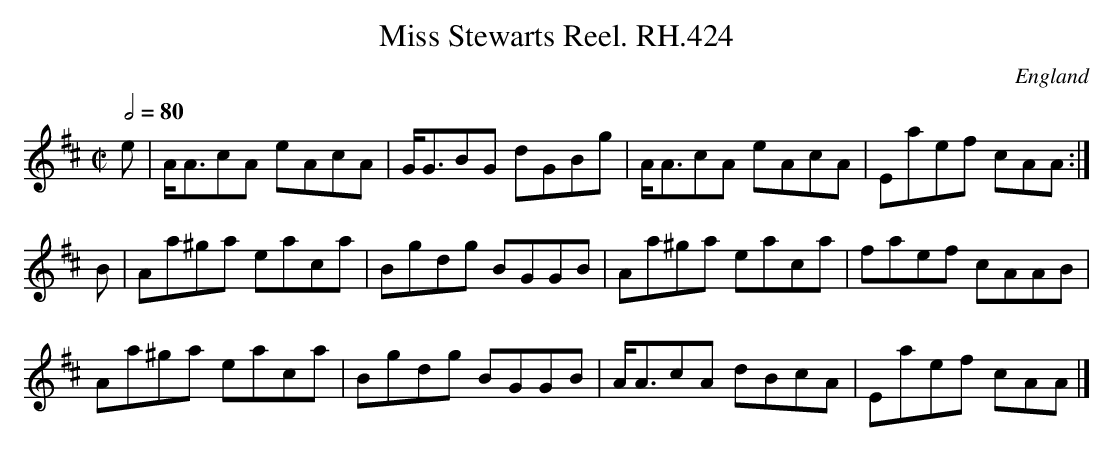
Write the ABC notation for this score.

X:1
T:Miss Stewarts Reel. RH.424
L:1/8
M:C|
O:England
Q:1/2=80
K:D
e|A<AcA eAcA|G<GBG dGBg|A<AcA eAcA|Eaef cAA:|!
B|Aa^ga eaca|Bgdg BGGB|Aa^ga eaca|faef cAAB|!
Aa^ga eaca|Bgdg BGGB|A<AcA dBcA|Eaef cAA|]
